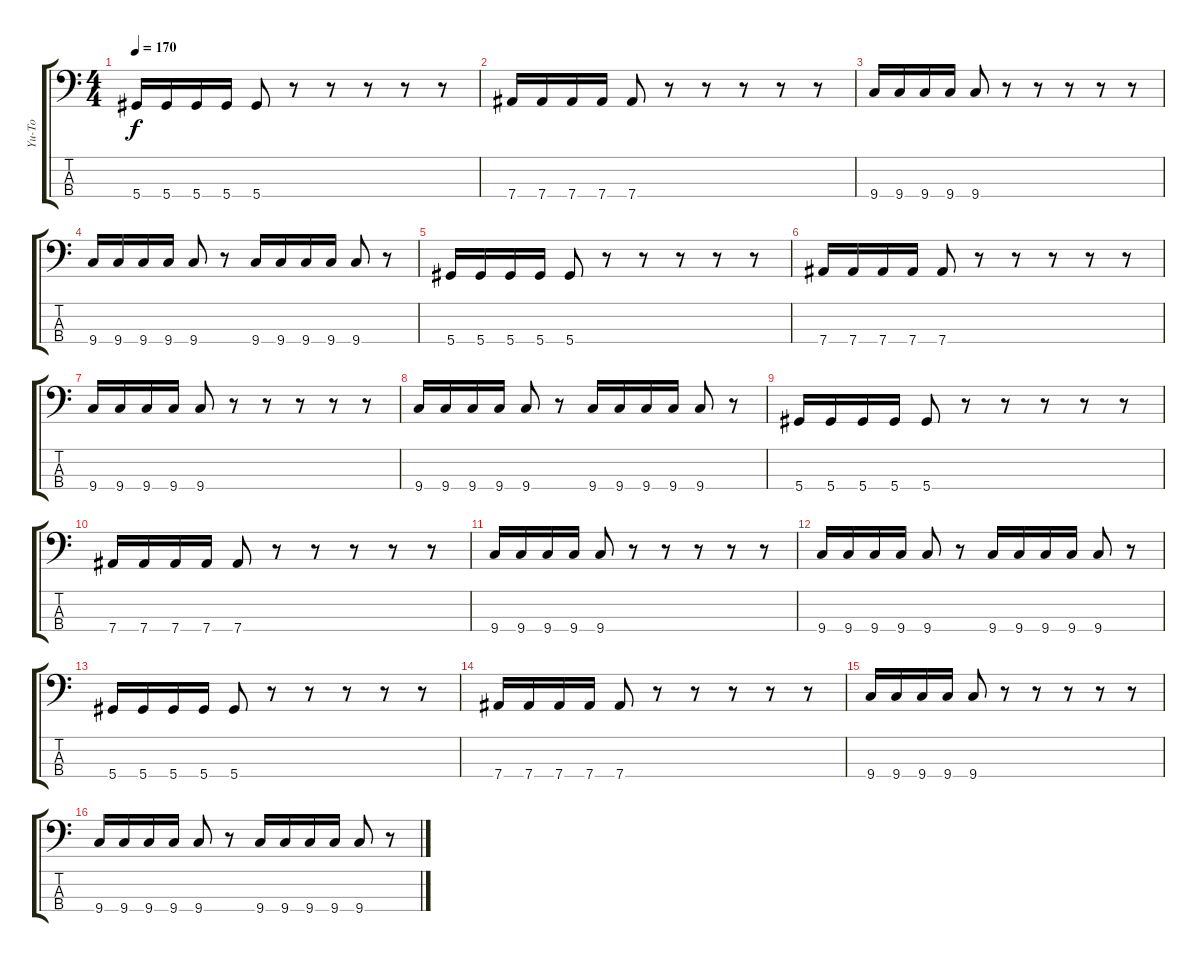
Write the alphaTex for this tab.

\track ("Yu-To" "Yu-To") {instrument electricbassfinger}
\staff {score tabs}
\tuning (Gb2 Db2 Ab1 Eb1) {hide}
\ts (4 4)
\tempo 170
\clef f4
\ks c
5.4.16{dy f volume 13} 5.4.16 5.4.16 5.4.16 5.4.8 r.8 r.8 r.8 r.8 r.8 |
7.4.16 7.4.16 7.4.16 7.4.16 7.4.8 r.8 r.8 r.8 r.8 r.8 |
9.4.16 9.4.16 9.4.16 9.4.16 9.4.8 r.8 r.8 r.8 r.8 r.8 |
9.4.16 9.4.16 9.4.16 9.4.16 9.4.8 r.8 9.4.16 9.4.16 9.4.16 9.4.16 9.4.8 r.8 |
5.4.16 5.4.16 5.4.16 5.4.16 5.4.8 r.8 r.8 r.8 r.8 r.8 |
7.4.16 7.4.16 7.4.16 7.4.16 7.4.8 r.8 r.8 r.8 r.8 r.8 |
9.4.16 9.4.16 9.4.16 9.4.16 9.4.8 r.8 r.8 r.8 r.8 r.8 |
9.4.16 9.4.16 9.4.16 9.4.16 9.4.8 r.8 9.4.16 9.4.16 9.4.16 9.4.16 9.4.8 r.8 |
5.4.16 5.4.16 5.4.16 5.4.16 5.4.8 r.8 r.8 r.8 r.8 r.8 |
7.4.16 7.4.16 7.4.16 7.4.16 7.4.8 r.8 r.8 r.8 r.8 r.8 |
9.4.16 9.4.16 9.4.16 9.4.16 9.4.8 r.8 r.8 r.8 r.8 r.8 |
9.4.16 9.4.16 9.4.16 9.4.16 9.4.8 r.8 9.4.16 9.4.16 9.4.16 9.4.16 9.4.8 r.8 |
5.4.16 5.4.16 5.4.16 5.4.16 5.4.8 r.8 r.8 r.8 r.8 r.8 |
7.4.16 7.4.16 7.4.16 7.4.16 7.4.8 r.8 r.8 r.8 r.8 r.8 |
9.4.16 9.4.16 9.4.16 9.4.16 9.4.8 r.8 r.8 r.8 r.8 r.8 |
9.4.16 9.4.16 9.4.16 9.4.16 9.4.8 r.8 9.4.16 9.4.16 9.4.16 9.4.16 9.4.8 r.8
